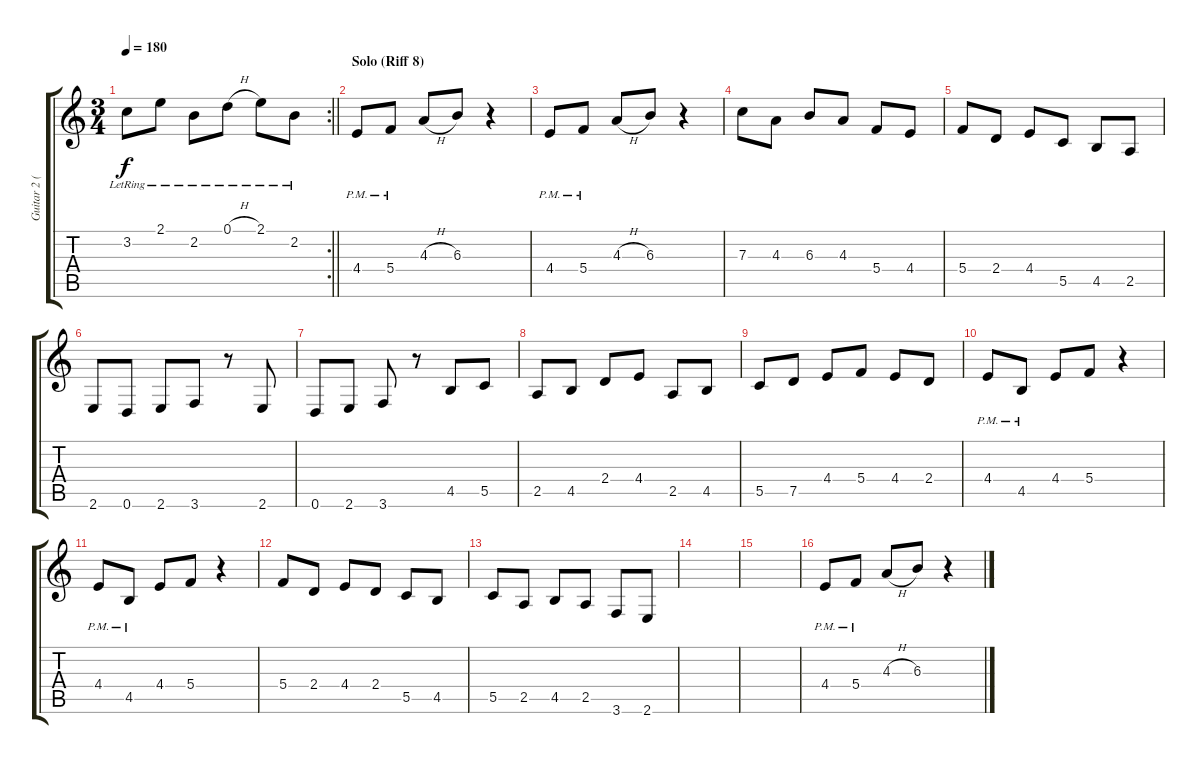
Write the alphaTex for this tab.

\track ("Guitar 2 (Right)" "Guitar 2 (") {instrument acousticguitarsteel}
\staff {score tabs}
\tuning (D4 A3 F3 C3 G2 D2) {hide}
\rc 2
\ts (3 4)
\tempo 180
\clef g2
\barLineRight lightlight
\ks c
3.2{lr}.8{dy f} 2.1{lr}.8 2.2{lr}.8 0.1{h lr}.8 2.1{lr}.8 2.2{lr}.8 |
\section ("" "Solo (Riff 8)")
4.4{pm}.8 5.4{pm}.8 4.3{h}.8 6.3.8 r.4 |
4.4{pm}.8 5.4{pm}.8 4.3{h}.8 6.3.8 r.4 |
7.3.8 4.3.8 6.3.8 4.3.8 5.4.8 4.4.8 |
5.4.8 2.4.8 4.4.8 5.5.8 4.5.8 2.5.8 |
2.6.8 0.6.8 2.6.8 3.6.8 r.8 2.6.8 |
0.6.8 2.6.8 3.6.8 r.8 4.5.8 5.5.8 |
2.5.8 4.5.8 2.4.8 4.4.8 2.5.8 4.5.8 |
5.5.8 7.5.8 4.4.8 5.4.8 4.4.8 2.4.8 |
4.4{pm}.8 4.5{pm}.8 4.4.8 5.4.8 r.4 |
4.4{pm}.8 4.5{pm}.8 4.4.8 5.4.8 r.4 |
5.4.8 2.4.8 4.4.8 2.4.8 5.5.8 4.5.8 |
5.5.8 2.5.8 4.5.8 2.5.8 3.6.8 2.6.8 |
|
|
4.4{pm}.8 5.4{pm}.8 4.3{h}.8 6.3.8 r.4
